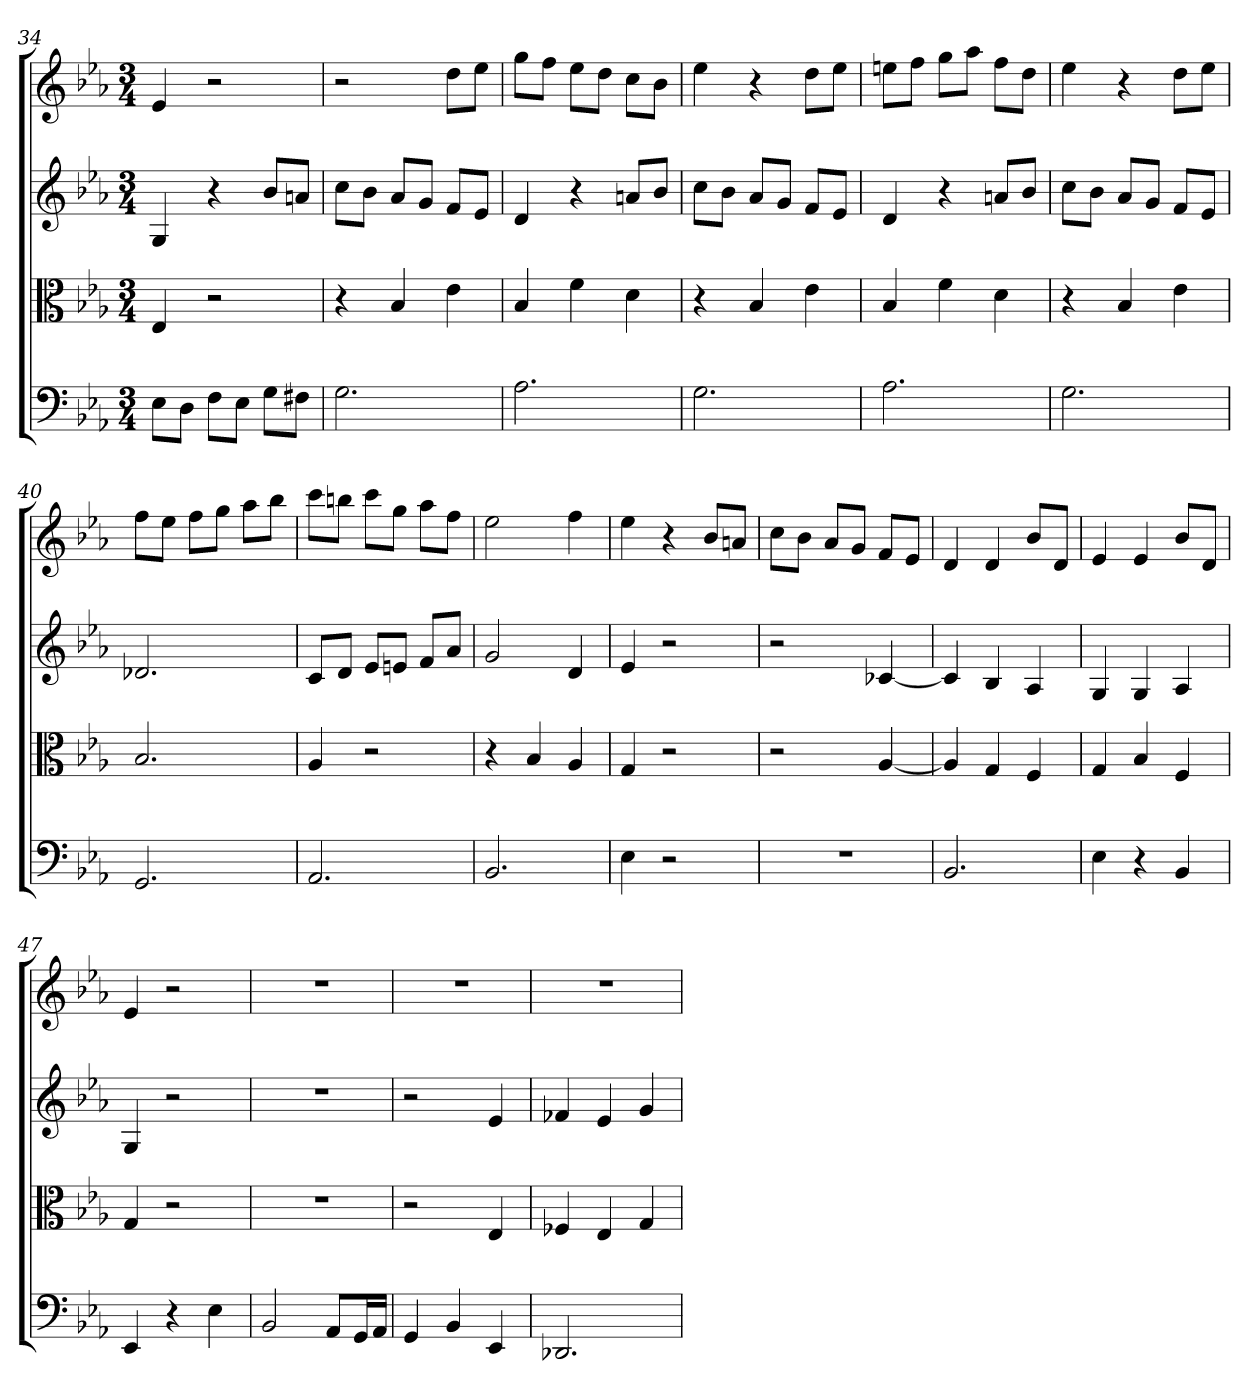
**kern	**kern	**kern	**kern
*part4	*part3	*part2	*part1
*staff4	*staff3	*staff2	*staff1
*clefF4	*clefC3	*	*
*k[b-e-a-]	*k[b-e-a-]	*k[b-e-a-]	*k[b-e-a-]
*E-:	*E-:	*E-:	*E-:
*M3/4	*M3/4	*M3/4	*M3/4
=34	=34	=34	=34
8E-\L	4E-	4G	4e-
8D\J	.	.	.
8F\L	2r	4r	2r
8E-\J	.	.	.
8G\L	.	8b-L	.
8F#X\J	.	8anJ	.
=35	=35	=35	=35
2.G	4r	8ccL	2r
.	.	8b-J	.
.	4B-	8a-L	.
.	.	8gJ	.
.	4e-	8fL	8ddL
.	.	8e-J	8ee-J
=36	=36	=36	=36
2.A-	4B-	4d	8ggL
.	.	.	8ffJ
.	4f	4r	8ee-L
.	.	.	8ddJ
.	4d	8anL	8ccL
.	.	8b-J	8b-J
=37	=37	=37	=37
2.G	4r	8ccL	4ee-
.	.	8b-J	.
.	4B-	8a-L	4r
.	.	8gJ	.
.	4e-	8fL	8ddL
.	.	8e-J	8ee-J
=38	=38	=38	=38
2.A-	4B-	4d	8eenL
.	.	.	8ffJ
.	4f	4r	8ggL
.	.	.	8aa-J
.	4d	8anL	8ffL
.	.	8b-J	8ddJ
=39	=39	=39	=39
2.G	4r	8ccL	4ee-
.	.	8b-J	.
.	4B-	8a-L	4r
.	.	8gJ	.
.	4e-	8fL	8ddL
.	.	8e-J	8ee-J
=40	=40	=40	=40
2.GG	2.B-	2.d-X	8ffL
.	.	.	8ee-J
.	.	.	8ffL
.	.	.	8ggJ
.	.	.	8aa-L
.	.	.	8bb-J
=41	=41	=41	=41
2.AA-	4A-	8cL	8cccL
.	.	8dJ	8bbnJ
.	2r	8e-L	8cccL
.	.	8enJ	8ggJ
.	.	8fL	8aa-L
.	.	8a-J	8ffJ
=42	=42	=42	=42
2.BB-	4r	2g	2ee-
.	4B-	.	.
.	4A-	4d	4ff
=43	=43	=43	=43
4E-	4G	4e-	4ee-
2r	2r	2r	4r
.	.	.	8b-L
.	.	.	8anJ
=44	=44	=44	=44
2.r	2r	2r	8ccL
.	.	.	8b-J
.	.	.	8a-L
.	.	.	8gJ
.	[4A-	[4c-X	8fL
.	.	.	8e-J
=45	=45	=45	=45
2.BB-	4A-]	4c-]	4d
.	4G	4B-	4d
.	4F	4A-	8b-L
.	.	.	8dJ
=46	=46	=46	=46
4E-	4G	4G	4e-
4r	4B-	4G	4e-
4BB-	4F	4A-	8b-L
.	.	.	8dJ
=47	=47	=47	=47
4EE-	4G	4G	4e-
4r	2r	2r	2r
4E-	.	.	.
=48	=48	=48	=48
2BB-	2.r	2.r	2.r
8AA-/L	.	.	.
16GG/L	.	.	.
16AA-/JJ	.	.	.
=49	=49	=49	=49
4GG	2r	2r	2.r
4BB-	.	.	.
4EE-	4E-	4e-	.
=50	=50	=50	=50
2.DD-X	4F-X	4f-X	2.r
.	4E-	4e-	.
.	4G	4g	.
=	=	=	=
*-	*-	*-	*-
